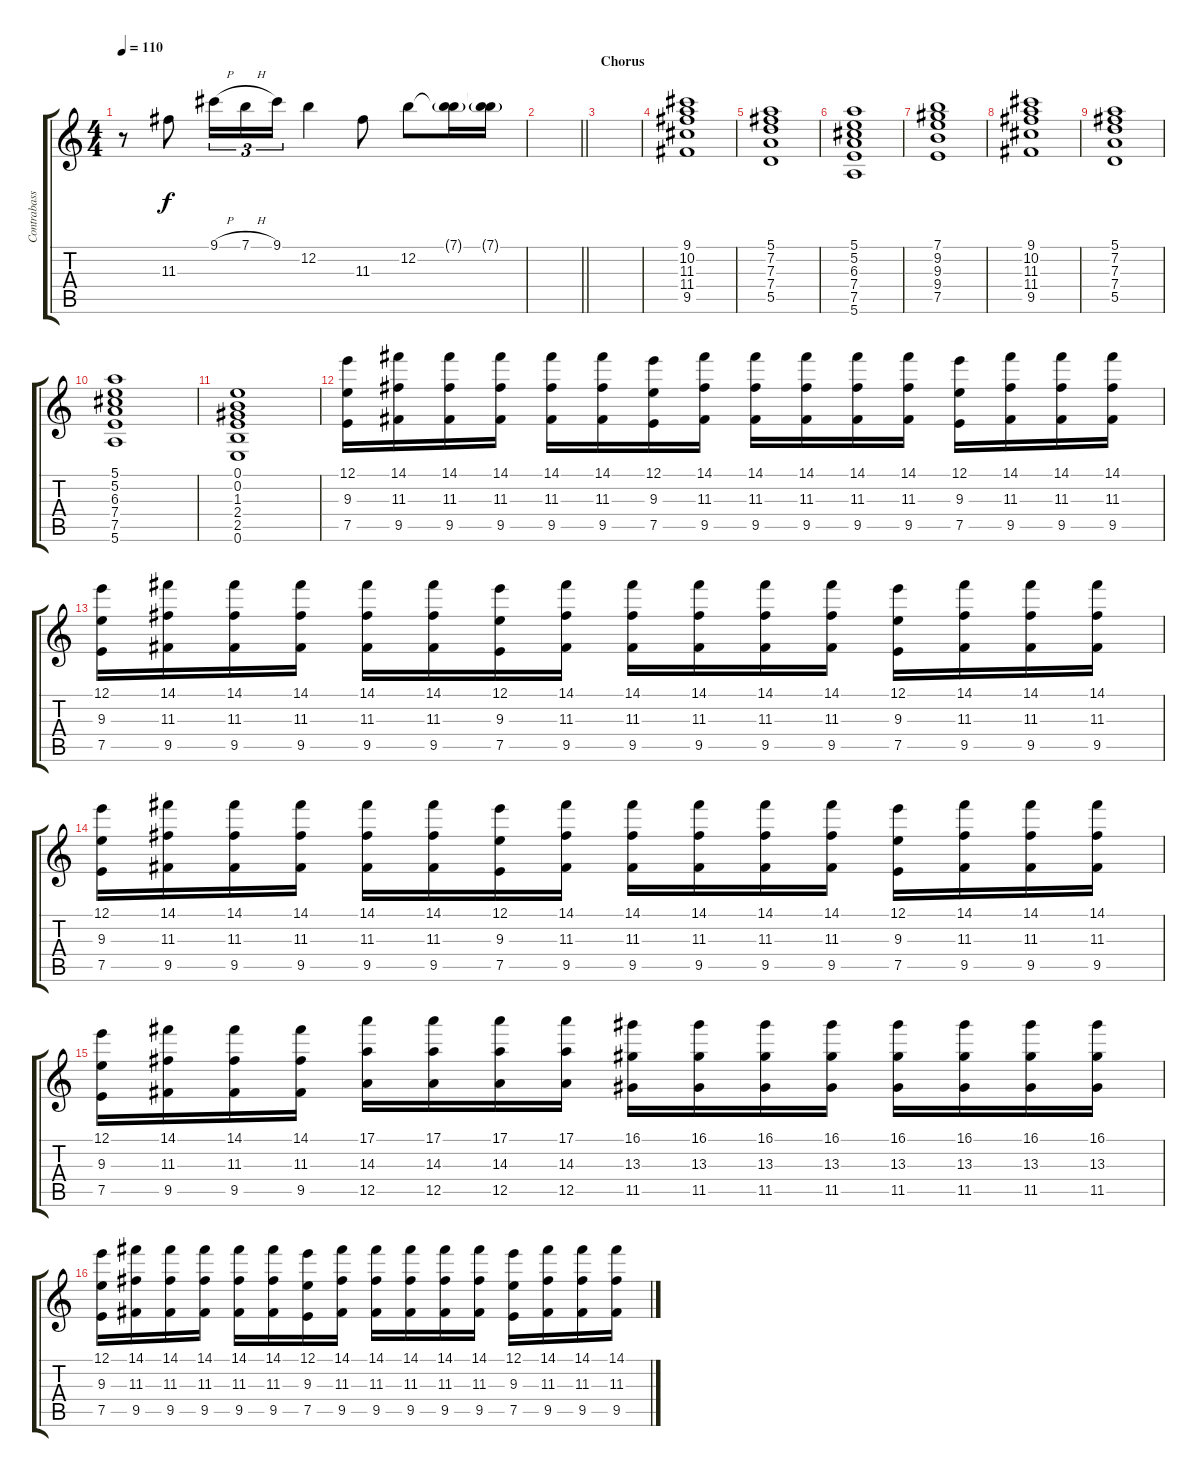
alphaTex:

\track ("Contrabass" "Contrabass") {instrument contrabass}
\staff {score tabs}
\tuning (E4 B3 G3 D3 A2 E2) {hide}
\ts (4 4)
\tempo 110
\clef g2
\ks c
r.8{dy f} 11.3.8 9.1{h}.16{tu (3 2)} 7.1{h}.16{tu (3 2)} 9.1.16{tu (3 2)} 12.2.4 11.3.8 12.2.8 (7.1{g} 12.2{t}).16 (7.1{g} 12.2{t}).16 |
\barLineRight lightlight
|
\section ("" "Chorus")
|
(9.1 10.2 11.3 11.4 9.5).1{instrument distortionguitar} |
(5.1 7.2 7.3 7.4 5.5).1 |
(5.1 5.2 6.3 7.4 7.5 5.6).1 |
(7.1 9.2 9.3 9.4 7.5).1 |
(9.1 10.2 11.3 11.4 9.5).1 |
(5.1 7.2 7.3 7.4 5.5).1 |
(5.1 5.2 6.3 7.4 7.5 5.6).1 |
(0.1 0.2 1.3 2.4 2.5 0.6).1 |
(12.1 9.3 7.5).16 (14.1 11.3 9.5).16 (14.1 11.3 9.5).16 (14.1 11.3 9.5).16 (14.1 11.3 9.5).16 (14.1 11.3 9.5).16 (12.1 9.3 7.5).16 (14.1 11.3 9.5).16 (14.1 11.3 9.5).16 (14.1 11.3 9.5).16 (14.1 11.3 9.5).16 (14.1 11.3 9.5).16 (12.1 9.3 7.5).16 (14.1 11.3 9.5).16 (14.1 11.3 9.5).16 (14.1 11.3 9.5).16 |
(12.1 9.3 7.5).16 (14.1 11.3 9.5).16 (14.1 11.3 9.5).16 (14.1 11.3 9.5).16 (14.1 11.3 9.5).16 (14.1 11.3 9.5).16 (12.1 9.3 7.5).16 (14.1 11.3 9.5).16 (14.1 11.3 9.5).16 (14.1 11.3 9.5).16 (14.1 11.3 9.5).16 (14.1 11.3 9.5).16 (12.1 9.3 7.5).16 (14.1 11.3 9.5).16 (14.1 11.3 9.5).16 (14.1 11.3 9.5).16 |
(12.1 9.3 7.5).16 (14.1 11.3 9.5).16 (14.1 11.3 9.5).16 (14.1 11.3 9.5).16 (14.1 11.3 9.5).16 (14.1 11.3 9.5).16 (12.1 9.3 7.5).16 (14.1 11.3 9.5).16 (14.1 11.3 9.5).16 (14.1 11.3 9.5).16 (14.1 11.3 9.5).16 (14.1 11.3 9.5).16 (12.1 9.3 7.5).16 (14.1 11.3 9.5).16 (14.1 11.3 9.5).16 (14.1 11.3 9.5).16 |
(12.1 9.3 7.5).16 (14.1 11.3 9.5).16 (14.1 11.3 9.5).16 (14.1 11.3 9.5).16 (17.1 14.3 12.5).16 (17.1 14.3 12.5).16 (17.1 14.3 12.5).16 (17.1 14.3 12.5).16 (16.1 13.3 11.5).16 (16.1 13.3 11.5).16 (16.1 13.3 11.5).16 (16.1 13.3 11.5).16 (16.1 13.3 11.5).16 (16.1 13.3 11.5).16 (16.1 13.3 11.5).16 (16.1 13.3 11.5).16 |
(12.1 9.3 7.5).16 (14.1 11.3 9.5).16 (14.1 11.3 9.5).16 (14.1 11.3 9.5).16 (14.1 11.3 9.5).16 (14.1 11.3 9.5).16 (12.1 9.3 7.5).16 (14.1 11.3 9.5).16 (14.1 11.3 9.5).16 (14.1 11.3 9.5).16 (14.1 11.3 9.5).16 (14.1 11.3 9.5).16 (12.1 9.3 7.5).16 (14.1 11.3 9.5).16 (14.1 11.3 9.5).16 (14.1 11.3 9.5).16
